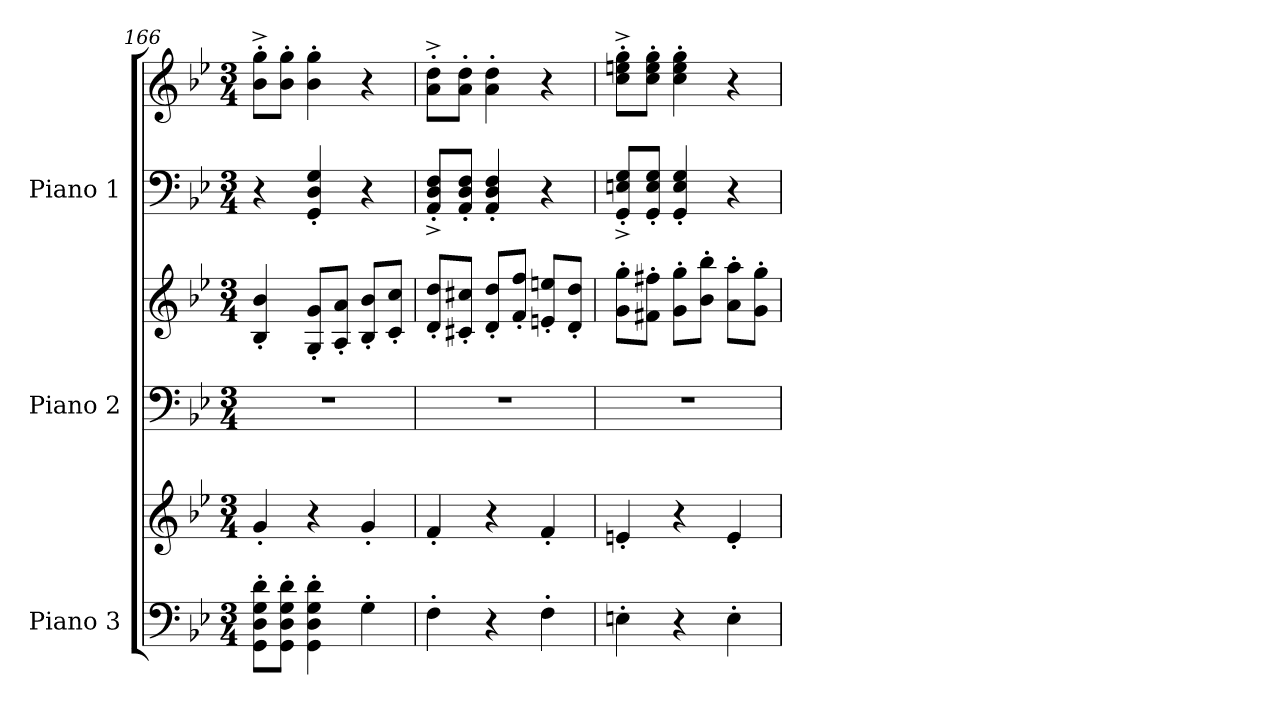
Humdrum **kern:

**kern	**kern	**kern	**kern	**kern	**kern
*part3	*part3	*part2	*part2	*part1	*part1
*staff6	*staff5	*staff4	*staff3	*staff2	*staff1
*I"Piano 3	*	*I"Piano 2	*	*I"Piano 1	*
*I'Pno. 3	*	*I'Pno. 2	*	*I'Pno. 1	*
*clefF4	*clefG2	*clefF4	*clefG2	*clefF4	*clefG2
*k[b-e-]	*k[b-e-]	*k[b-e-]	*k[b-e-]	*k[b-e-]	*k[b-e-]
*M3/4	*M3/4	*M3/4	*M3/4	*M3/4	*M3/4
=166	=166	=166	=166	=166	=166
8GG\' 8D\' 8G\' 8d\'L	4g'/	2.r	4B-/' 4b-/'	4r	8b-\'^ 8gg\'^L
8GG\' 8D\' 8G\' 8d\'J	.	.	.	.	8b-\' 8gg\'J
4GG\' 4D\' 4G\' 4d\'	4r	.	8G/' 8g/'L	4GG/' 4D/' 4G/'	4b-\' 4gg\'
.	.	.	8A/' 8a/'J	.	.
4G'\	4g'/	.	8B-/' 8b-/'L	4r	4r
.	.	.	8c/' 8cc/'J	.	.
=167	=167	=167	=167	=167	=167
4F'\	4f'/	2.r	8d/' 8dd/'L	8AA/'^ 8D/'^ 8F/'^L	8a\'^ 8dd\'^L
.	.	.	8c#X/' 8cc#X/'J	8AA/' 8D/' 8F/'J	8a\' 8dd\'J
4r	4r	.	8d/' 8dd/'L	4AA/' 4D/' 4F/'	4a\' 4dd\'
.	.	.	8f/' 8ff/'J	.	.
4F'\	4f'/	.	8en/' 8een/'L	4r	4r
.	.	.	8d/' 8dd/'J	.	.
=168	=168	=168	=168	=168	=168
4En'\	4en'/	2.r	8g\' 8gg\'L	8GG/'^ 8En/'^ 8G/'^L	8cc\'^ 8een\'^ 8gg\'^L
.	.	.	8f#X\' 8ff#X\'J	8GG/' 8E/' 8G/'J	8cc\' 8ee\' 8gg\'J
4r	4r	.	8g\' 8gg\'L	4GG/' 4E/' 4G/'	4cc\' 4ee\' 4gg\'
.	.	.	8b-\' 8bb-\'J	.	.
4E'\	4e'/	.	8a\' 8aa\'L	4r	4r
.	.	.	8g\' 8gg\'J	.	.
=	=	=	=	=	=
*-	*-	*-	*-	*-	*-
